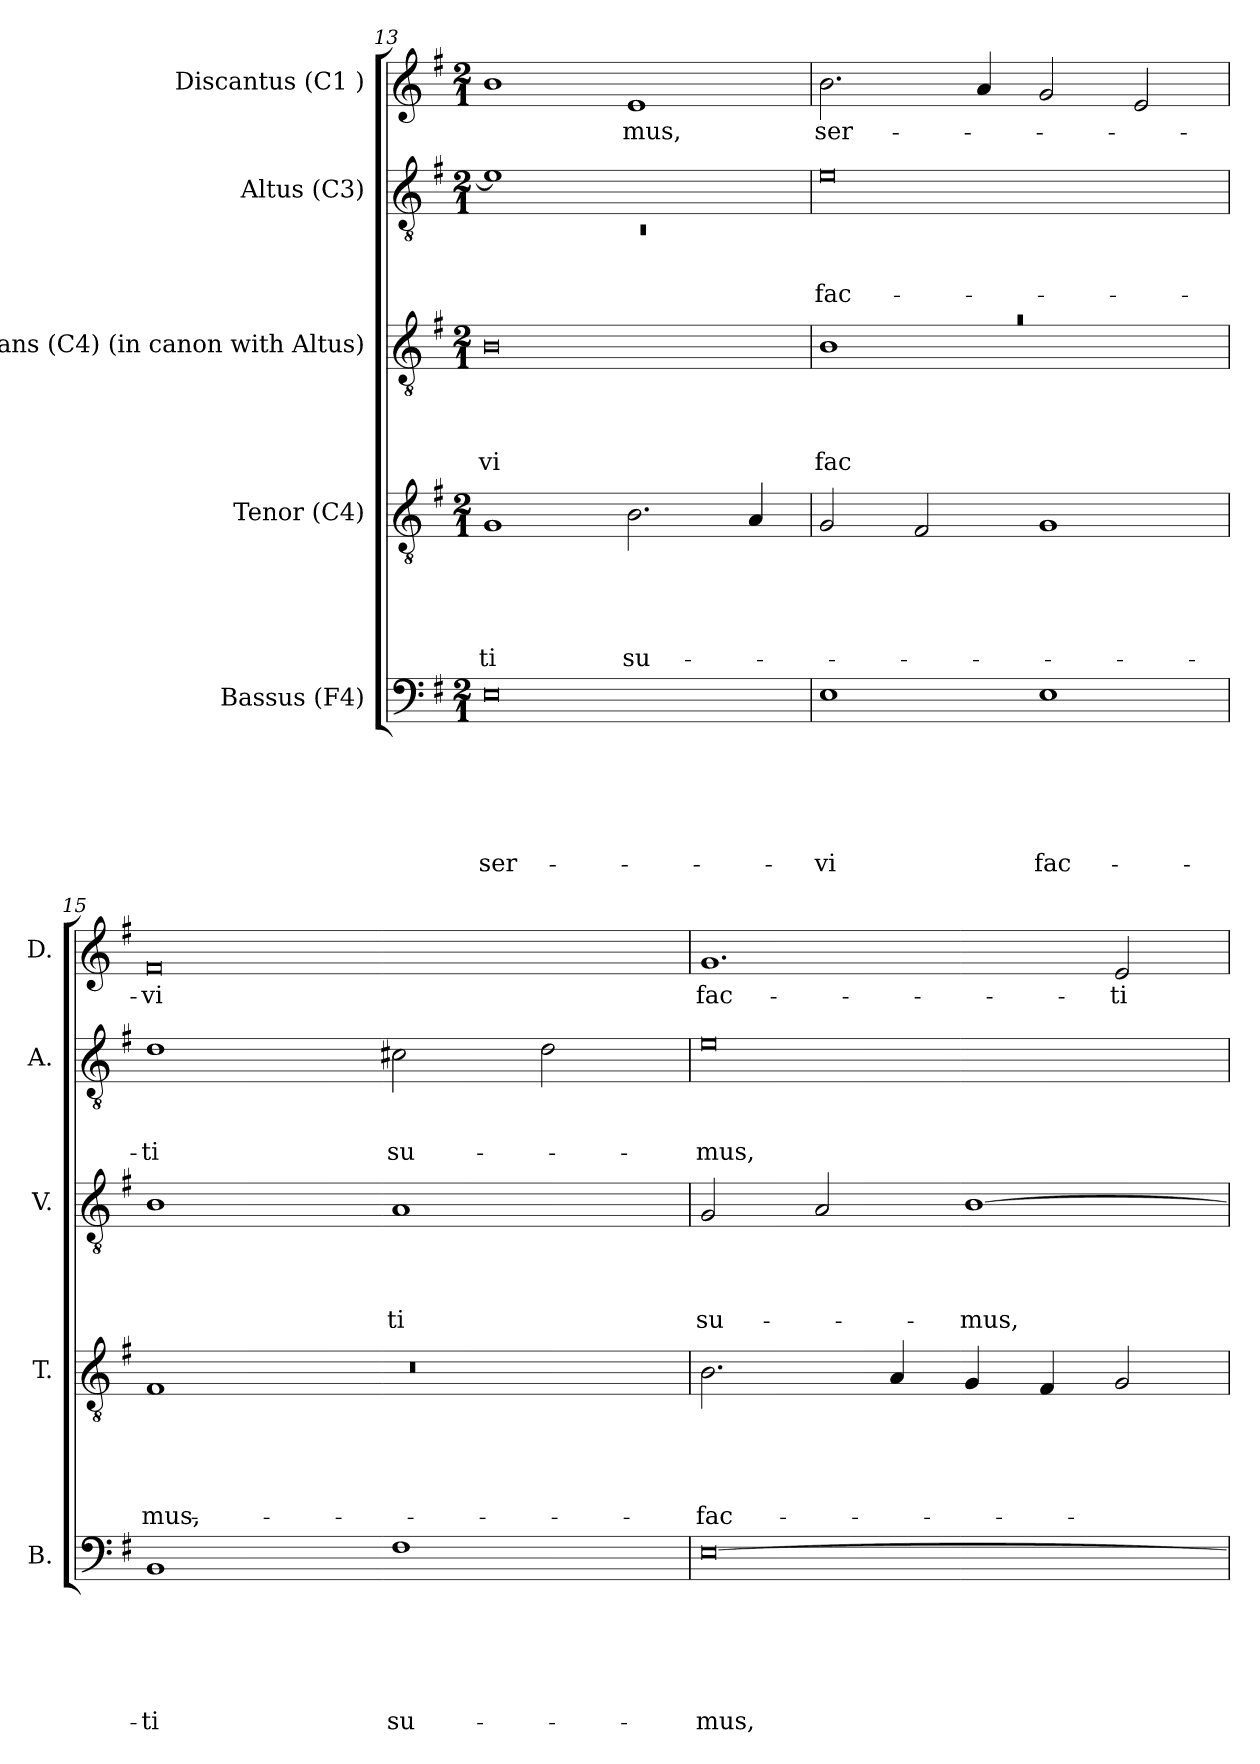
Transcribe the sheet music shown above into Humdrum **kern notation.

**kern	**text	**text	**text	**text	**text	**text	**kern	**text	**text	**text	**text	**text	**kern	**text	**text	**text	**text	**kern	**text	**text	**text	**kern	**text
*part5	*part5	*part5	*part5	*part5	*part5	*part5	*part4	*part4	*part4	*part4	*part4	*part4	*part3	*part3	*part3	*part3	*part3	*part2	*part2	*part2	*part2	*part1	*part1
*staff5	*staff5	*staff5	*staff5	*staff5	*staff5	*staff5	*staff4	*staff4	*staff4	*staff4	*staff4	*staff4	*staff3	*staff3	*staff3	*staff3	*staff3	*staff2	*staff2	*staff2	*staff2	*staff1	*staff1
*I"Bassus (F4)	*	*	*	*	*	*	*I"Tenor (C4)	*	*	*	*	*	*I"Vagans (C4) (in canon with Altus)	*	*	*	*	*I"Altus (C3)	*	*	*	*I"Discantus (C1 )	*
*I'B.	*	*	*	*	*	*	*I'T.	*	*	*	*	*	*I'V.	*	*	*	*	*I'A.	*	*	*	*I'D.	*
*clefF4	*	*	*	*	*	*	*clefGv2	*	*	*	*	*	*clefGv2	*	*	*	*	*clefGv2	*	*	*	*clefG2	*
*k[f#]	*	*	*	*	*	*	*k[f#]	*	*	*	*	*	*k[f#]	*	*	*	*	*k[f#]	*	*	*	*k[f#]	*
*G:	*	*	*	*	*	*	*G:	*	*	*	*	*	*G:	*	*	*	*	*G:	*	*	*	*G:	*
*M2/1	*	*	*	*	*	*	*M2/1	*	*	*	*	*	*M2/1	*	*	*	*	*M2/1	*	*	*	*M2/1	*
=13	=13	=13	=13	=13	=13	=13	=13	=13	=13	=13	=13	=13	=13	=13	=13	=13	=13	=13	=13	=13	=13	=13	=13
*	*	*	*	*	*	*	*	*	*	*	*	*	*	*	*	*	*	*^	*	*	*	*	*
!	!	!	!	!	!	!LO:LY:b:rj	!	!	!	!	!	!LO:LY:b	!	!	!	!	!LO:LY:b:rj	!	!LO:N:vis=1	!	!	!	!	!
0E	.	.	.	.	.	ser-	1G	.	.	.	.	-ti	0B	.	.	.	-vi	1e]	0rC	.	.	.	1b	.
!	!	!	!	!	!	!	!	!	!	!	!	!LO:LY:b	!	!	!	!	!	!	!	!	!	!	!	!LO:LY:b
.	.	.	.	.	.	.	2.B\	.	.	.	.	su-	.	.	.	.	.	1ryy	.	.	.	.	1e	-mus,
.	.	.	.	.	.	.	4A/	.	.	.	.	.	.	.	.	.	.	.	.	.	.	.	.	.
*	*	*	*	*	*	*	*	*	*	*	*	*	*	*	*	*	*	*v	*v	*	*	*	*	*
=14	=14	=14	=14	=14	=14	=14	=14	=14	=14	=14	=14	=14	=14	=14	=14	=14	=14	=14	=14	=14	=14	=14	=14
!	!	!	!	!	!	!LO:LY:b	!	!	!	!	!	!	!LO:N:vis=1	!	!	!	!LO:LY:b	!	!	!	!LO:LY:b:rj	!	!LO:LY:b
*	*	*	*	*	*	*	*	*	*	*	*	*	*^	*	*	*	*	*	*	*	*	*	*
1E	.	.	.	.	.	-vi	2G/	.	.	.	.	.	0ra	1B	.	.	.	fac-	0e	.	.	fac-	2.b\	ser-
.	.	.	.	.	.	.	2F#/	.	.	.	.	.	.	.	.	.	.	.	.	.	.	.	.	.
.	.	.	.	.	.	.	.	.	.	.	.	.	.	.	.	.	.	.	.	.	.	.	4a/	.
!	!	!	!	!	!	!LO:LY:b	!	!	!	!	!	!	!	!	!	!	!	!	!	!	!	!	!	!
1E	.	.	.	.	.	fac-	1G	.	.	.	.	.	.	1ryy	.	.	.	.	.	.	.	.	2g/	.
.	.	.	.	.	.	.	.	.	.	.	.	.	.	.	.	.	.	.	.	.	.	.	2e/	.
*	*	*	*	*	*	*	*	*	*	*	*	*	*v	*v	*	*	*	*	*	*	*	*	*	*
!!LO:PB:g=z
=15	=15	=15	=15	=15	=15	=15	=15	=15	=15	=15	=15	=15	=15	=15	=15	=15	=15	=15	=15	=15	=15	=15	=15
*	*	*	*	*	*	*	*^	*	*	*	*	*	*	*	*	*	*	*	*	*	*	*	*
*	*	*	*	*	*	*	*	*^	*	*	*	*	*	*	*	*	*	*	*	*	*	*	*	*
!	!	!	!	!	!	!LO:LY:b	!	!	!LO:N:vis=1	!	!	!	!	!LO:LY:b	!	!	!	!	!	!	!	!	!LO:LY:b	!	!LO:LY:b:rj
1BB	.	.	.	.	.	-ti	4ryy	1F#	0r	.	.	.	.	-mus,	1B	.	.	.	.	1d	.	.	-ti	0f#	-vi
.	.	.	.	.	.	.	16ryy	.	.	.	.	.	.	.	.	.	.	.	.	.	.	.	.	.	.
.	.	.	.	.	.	.	1ryy	.	.	.	.	.	.	.	.	.	.	.	.	.	.	.	.	.	.
!	!	!	!	!	!	!LO:LY:b	!	!	!	!	!	!	!	!	!	!	!	!	!LO:LY:b	!	!	!	!LO:LY:b	!	!
1F#	.	.	.	.	.	su-	.	1ryy	.	.	.	.	.	.	1A	.	.	.	-ti	2c#\	.	.	su-	.	.
.	.	.	.	.	.	.	2ryy	.	.	.	.	.	.	.	.	.	.	.	.	.	.	.	.	.	.
.	.	.	.	.	.	.	.	.	.	.	.	.	.	.	.	.	.	.	.	2d\	.	.	.	.	.
.	.	.	.	.	.	.	8.ryy	.	.	.	.	.	.	.	.	.	.	.	.	.	.	.	.	.	.
*	*	*	*	*	*	*	*v	*v	*v	*	*	*	*	*	*	*	*	*	*	*	*	*	*	*	*
=16	=16	=16	=16	=16	=16	=16	=16	=16	=16	=16	=16	=16	=16	=16	=16	=16	=16	=16	=16	=16	=16	=16	=16
!	!	!	!	!	!	!LO:LY:b	!	!	!	!	!	!LO:LY:b	!	!	!	!	!LO:LY:b	!	!	!	!LO:LY:b	!	!LO:LY:b
[>0E	.	.	.	.	.	-mus,	2.B\	.	.	.	.	fac-	2G/	.	.	.	su-	0e	.	.	-mus,	1.g	fac-
.	.	.	.	.	.	.	.	.	.	.	.	.	2A/	.	.	.	.	.	.	.	.	.	.
.	.	.	.	.	.	.	4A/	.	.	.	.	.	.	.	.	.	.	.	.	.	.	.	.
!	!	!	!	!	!	!	!	!	!	!	!	!	!	!	!	!	!LO:LY:b	!	!	!	!	!	!
.	.	.	.	.	.	.	4G/	.	.	.	.	.	[>1B	.	.	.	-mus,	.	.	.	.	.	.
.	.	.	.	.	.	.	4F#/	.	.	.	.	.	.	.	.	.	.	.	.	.	.	.	.
!	!	!	!	!	!	!	!	!	!	!	!	!	!	!	!	!	!	!	!	!	!	!	!LO:LY:b
.	.	.	.	.	.	.	2G/	.	.	.	.	.	.	.	.	.	.	.	.	.	.	2e/	-ti
=	=	=	=	=	=	=	=	=	=	=	=	=	=	=	=	=	=	=	=	=	=	=	=
*-	*-	*-	*-	*-	*-	*-	*-	*-	*-	*-	*-	*-	*-	*-	*-	*-	*-	*-	*-	*-	*-	*-	*-
